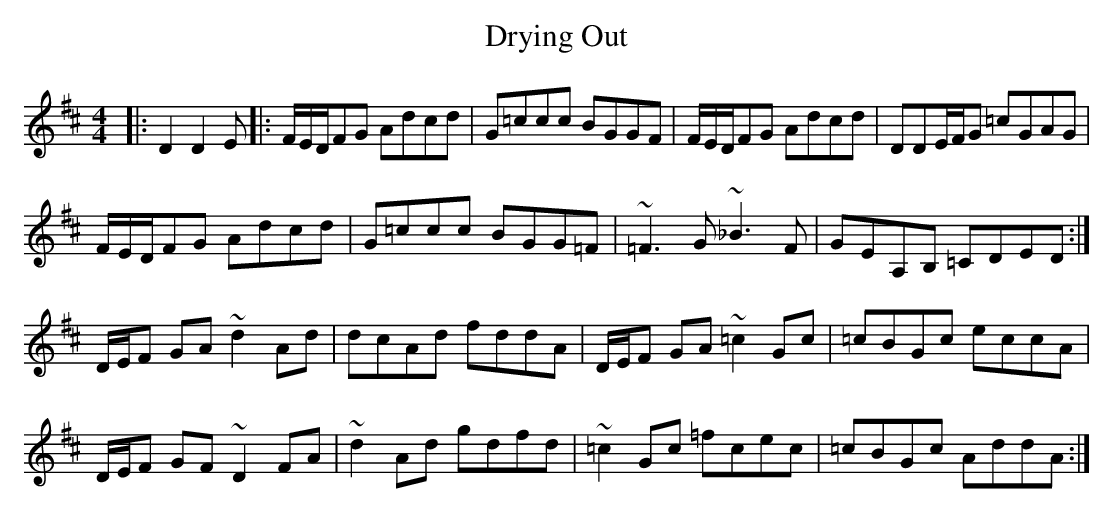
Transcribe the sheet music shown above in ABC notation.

X:1
T: Drying Out
M: 4/4
L: 1/8
K: Dmaj
|:D2 D2 E|:F/E/D/FG Adcd|G=ccc BGGF|F/E/D/FG Adcd|DDE/F/G =cGAG|
F/E/D/FG Adcd|G=ccc BGG=F|~=F3 G ~_B3 F|GEA,B, =CDED:|
D/E/F GA ~d2 Ad|dcAd fddA|D/E/F GA ~=c2 Gc|=cBGc eccA|
D/E/F GF ~D2 FA|~d2 Ad gdfd|~=c2 Gc =fcec|=cBGc AddA:|
